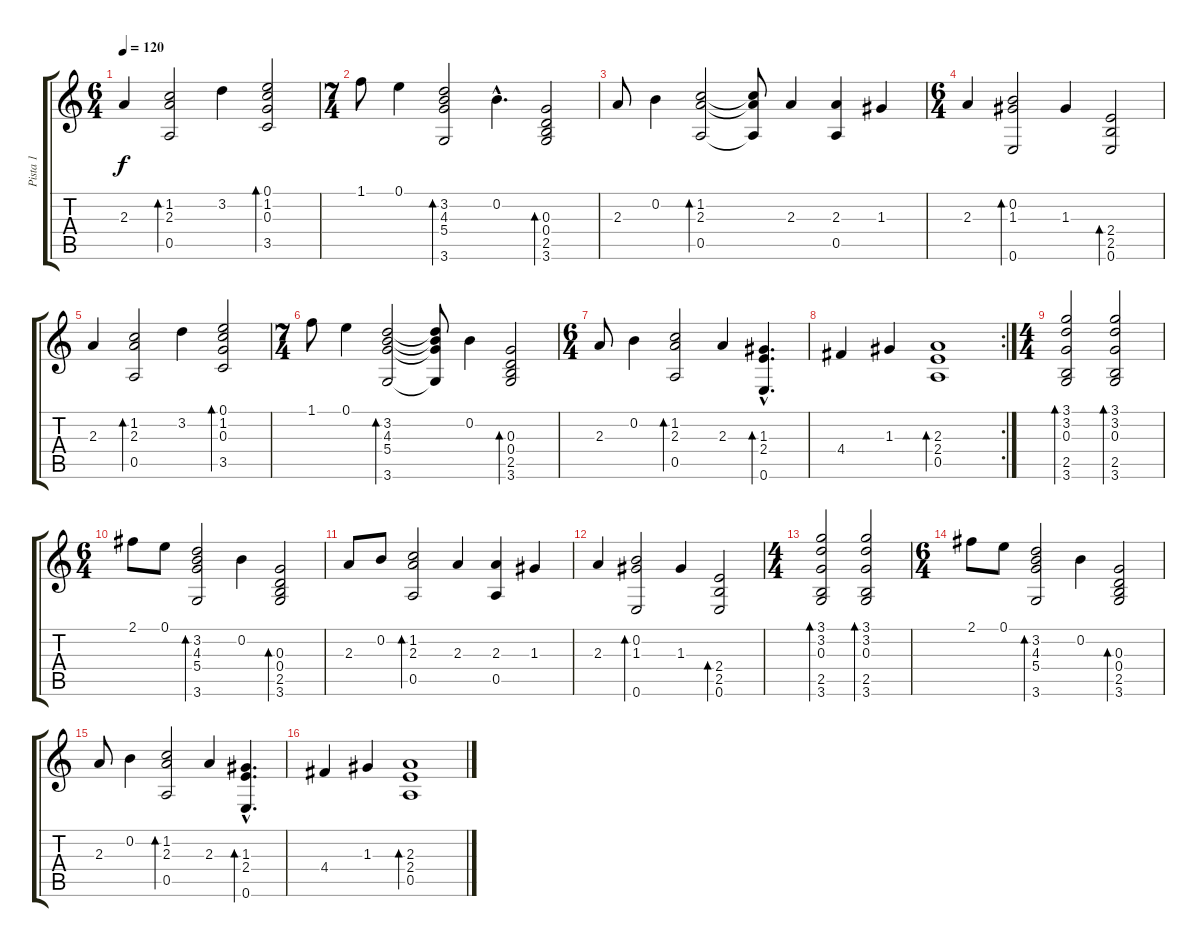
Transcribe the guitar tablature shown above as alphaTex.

\track ("Pista 1" "Pista 1") {instrument acousticguitarnylon}
\staff {score tabs}
\tuning (E4 B3 G3 D3 A2 E2) {hide}
\ts (6 4)
\tempo 120
\clef g2
\ks c
2.3.4{dy f instrument acousticguitarnylon} (1.2 2.3 0.5).2{bd 480} 3.2.4 (0.1 1.2 0.3 3.5).2{bd 480} |
\ts (7 4)
1.1.8 0.1.4 (3.2 4.3 5.4 3.6).2{bd 480} 0.2{hac}.4{d} (0.3 0.4 2.5 3.6).2{bd 480} |
2.3.8 0.2.4 (1.2 2.3 0.5).2{bd 480} (1.2{t} 2.3{t} 0.5{t}).8 2.3.4 (2.3 0.5).4 1.3.4 |
\ts (6 4)
2.3.4 (0.2 1.3 0.6).2{bd 480} 1.3.4 (2.4 2.5 0.6).2{bd 480} |
2.3.4 (1.2 2.3 0.5).2{bd 480} 3.2.4 (0.1 1.2 0.3 3.5).2{bd 480} |
\ts (7 4)
1.1.8 0.1.4 (3.2 4.3 5.4 3.6).2{bd 480} (3.2{t} 4.3{t} 5.4{t} 3.6{t}).8 0.2.4 (0.3 0.4 2.5 3.6).2{bd 480} |
\ts (6 4)
2.3.8 0.2.4 (1.2 2.3 0.5).2{bd 480} 2.3.4 (1.3{hac} 2.4{hac} 0.6{hac}).4{d bd 480} |
\rc 2
4.4.4 1.3.4 (2.3 2.4 0.5).1{bd 480} |
\ts (4 4)
(3.1 3.2 0.3 2.5 3.6).2{bd 480} (3.1 3.2 0.3 2.5 3.6).2{bd 480} |
\ts (6 4)
2.1.8 0.1.8 (3.2 4.3 5.4 3.6).2{bd 480} 0.2.4 (0.3 0.4 2.5 3.6).2{bd 480} |
2.3.8 0.2.8 (1.2 2.3 0.5).2{bd 480} 2.3.4 (2.3 0.5).4 1.3.4 |
2.3.4 (0.2 1.3 0.6).2{bd 480} 1.3.4 (2.4 2.5 0.6).2{bd 480} |
\ts (4 4)
(3.1 3.2 0.3 2.5 3.6).2{bd 480} (3.1 3.2 0.3 2.5 3.6).2{bd 480} |
\ts (6 4)
2.1.8 0.1.8 (3.2 4.3 5.4 3.6).2{bd 480} 0.2.4 (0.3 0.4 2.5 3.6).2{bd 480} |
2.3.8 0.2.4 (1.2 2.3 0.5).2{bd 480} 2.3.4 (1.3{hac} 2.4{hac} 0.6{hac}).4{d bd 480} |
4.4.4 1.3.4 (2.3 2.4 0.5).1{bd 480}
